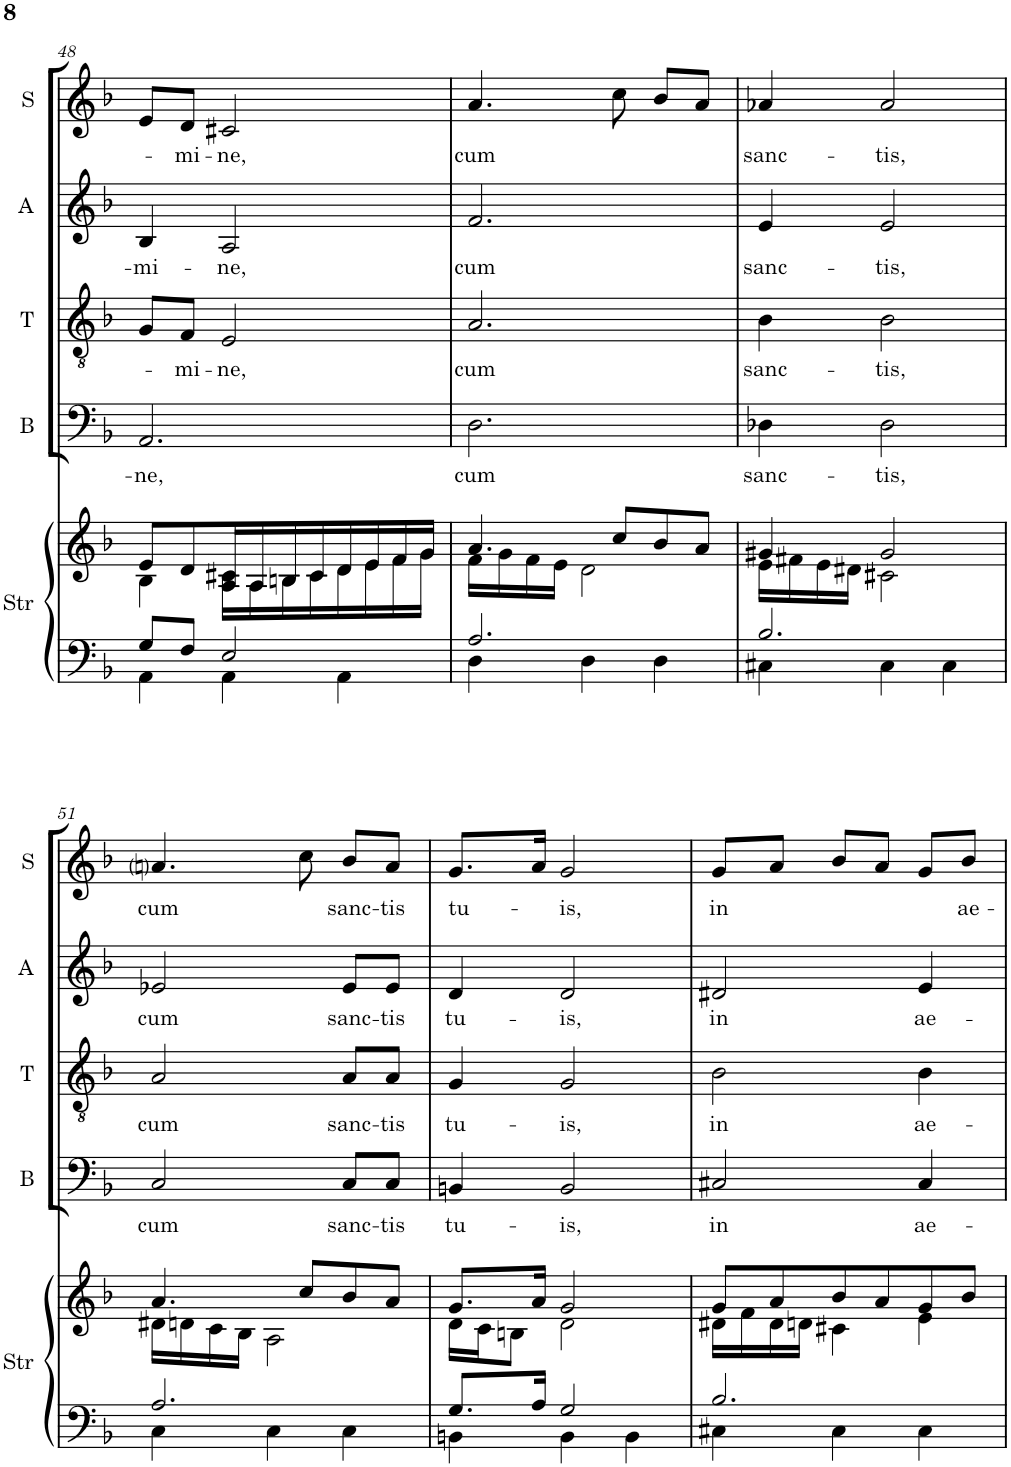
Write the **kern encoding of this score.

**kern	**kern	**kern	**text	**kern	**text	**kern	**text	**kern	**text
*part5	*part5	*part4	*part4	*part3	*part3	*part2	*part2	*part1	*part1
*staff6	*staff5	*staff4	*staff4	*staff3	*staff3	*staff2	*staff2	*staff1	*staff1
*I"Strings	*	*I"Bass	*	*I"Tenor	*	*I"Alto	*	*I"Soprano	*
*I'Str	*	*I'B	*	*I'T	*	*I'A	*	*I'S	*
!!LO:PB:g=z
*clefF4	*clefG2	*clefF4	*	*clefGv2	*	*clefG2	*	*clefG2	*
*k[b-]	*k[b-]	*k[b-]	*	*k[b-]	*	*k[b-]	*	*k[b-]	*
*F:	*F:	*F:	*	*F:	*	*F:	*	*F:	*
*M3/4	*M3/4	*M3/4	*	*M3/4	*	*M3/4	*	*M3/4	*
=48	=48	=48	=48	=48	=48	=48	=48	=48	=48
*^	*^	*	*	*	*	*	*	*	*
!	!	!	!	!	!LO:LY:b	!	!	!	!LO:LY:b	!	!
8G/L	4AA\	8e/L	4B-\	2.AA/	-ne,	8G/L	.	4B-/	-mi-	8e/L	.
!	!	!	!	!	!	!	!LO:LY:b	!	!	!	!LO:LY:b
8F/J	.	8d/	.	.	.	8F/J	-mi-	.	.	8d/J	-mi-
!	!	!	!	!	!	!	!LO:LY:b	!	!LO:LY:b	!	!LO:LY:b
2E/	4AA\	16A/ 16c#X/L	16A\ 16c#\LL	.	.	2E/	-ne,	2A/	-ne,	2c#X/	-ne,
.	.	16A/	16A\	.	.	.	.	.	.	.	.
.	.	16Bn/	16B\	.	.	.	.	.	.	.	.
.	.	16c#/	16c#\	.	.	.	.	.	.	.	.
.	4AA\	16d/	16d\	.	.	.	.	.	.	.	.
.	.	16e/	16e\	.	.	.	.	.	.	.	.
.	.	16f/	16f\	.	.	.	.	.	.	.	.
.	.	16g/JJ	16g\JJ	.	.	.	.	.	.	.	.
=49	=49	=49	=49	=49	=49	=49	=49	=49	=49	=49	=49
!	!	!	!	!	!LO:LY:b	!	!LO:LY:b	!	!LO:LY:b	!	!LO:LY:b
2.A/	4D\	4.a/	16f\LL	2.D\	cum	2.A/	cum	2.f/	cum	4.a/	cum
.	.	.	16g\	.	.	.	.	.	.	.	.
.	.	.	16f\	.	.	.	.	.	.	.	.
.	.	.	16e\JJ	.	.	.	.	.	.	.	.
.	4D\	.	2d\	.	.	.	.	.	.	.	.
.	.	8cc/L	.	.	.	.	.	.	.	8cc\	.
.	4D\	8b-/	.	.	.	.	.	.	.	8b-/L	.
.	.	8a/J	.	.	.	.	.	.	.	8a/J	.
=50	=50	=50	=50	=50	=50	=50	=50	=50	=50	=50	=50
!	!	!	!	!	!LO:LY:b	!	!LO:LY:b	!	!LO:LY:b	!	!LO:LY:b
2.B-/	4C#X\	4g#X/	16e\LL	4D-X\	sanc-	4B-\	sanc-	4e/	sanc-	4a-X/	sanc-
.	.	.	16f#X\	.	.	.	.	.	.	.	.
.	.	.	16e\	.	.	.	.	.	.	.	.
.	.	.	16d#X\JJ	.	.	.	.	.	.	.	.
!	!	!	!	!	!LO:LY:b	!	!LO:LY:b	!	!LO:LY:b	!	!LO:LY:b
.	4C#\	2g#/	2c#X\	2D-\	-tis,	2B-\	-tis,	2e/	-tis,	2a-/	-tis,
.	4C#\	.	.	.	.	.	.	.	.	.	.
!!LO:LB:g=z
=51	=51	=51	=51	=51	=51	=51	=51	=51	=51	=51	=51
!	!	!	!	!	!LO:LY:b	!	!LO:LY:b	!	!LO:LY:b	!	!LO:LY:b
2.A/	4C\	4.a/	16d#X\LL	2C/	cum	2A/	cum	2e-X/	cum	4.ani/	cum
.	.	.	16dn\	.	.	.	.	.	.	.	.
.	.	.	16c\	.	.	.	.	.	.	.	.
.	.	.	16B-\JJ	.	.	.	.	.	.	.	.
.	4C\	.	2A\	.	.	.	.	.	.	.	.
.	.	8cc/L	.	.	.	.	.	.	.	8cc\	.
!	!	!	!	!	!LO:LY:b	!	!LO:LY:b	!	!LO:LY:b	!	!LO:LY:b
.	4C\	8b-/	.	8C/L	sanc-	8A/L	sanc-	8e-/L	sanc-	8b-/L	sanc-
!	!	!	!	!	!LO:LY:b	!	!LO:LY:b	!	!LO:LY:b	!	!LO:LY:b
.	.	8a/J	.	8C/J	-tis	8A/J	-tis	8e-/J	-tis	8a/J	-tis
=52	=52	=52	=52	=52	=52	=52	=52	=52	=52	=52	=52
!	!	!	!	!	!LO:LY:b	!	!LO:LY:b	!	!LO:LY:b	!	!LO:LY:b
8.G/L	4BBn\	8.g/L	16d\LL	4BBn/	tu-	4G/	tu-	4d/	tu-	8.g/L	tu-
.	.	.	16c\J	.	.	.	.	.	.	.	.
.	.	.	8Bn\J	.	.	.	.	.	.	.	.
16A/Jk	.	16a/Jk	.	.	.	.	.	.	.	16a/Jk	.
!	!	!	!	!	!LO:LY:b	!	!LO:LY:b	!	!LO:LY:b	!	!LO:LY:b
2G/	4BB\	2g/	2d\	2BB/	-is,	2G/	-is,	2d/	-is,	2g/	-is,
.	4BB\	.	.	.	.	.	.	.	.	.	.
=53	=53	=53	=53	=53	=53	=53	=53	=53	=53	=53	=53
!	!	!	!	!	!LO:LY:b	!	!LO:LY:b	!	!LO:LY:b	!	!LO:LY:b
2.B-/	4C#X\	8g/L	16d#X\LL	2C#X/	in	2B-\	in	2d#X/	in	8g/L	in
.	.	.	16f\	.	.	.	.	.	.	.	.
.	.	8a/	16d#\	.	.	.	.	.	.	8a/J	.
.	.	.	16dn\JJ	.	.	.	.	.	.	.	.
.	4C#\	8b-/	4c#X\	.	.	.	.	.	.	8b-/L	.
.	.	8a/	.	.	.	.	.	.	.	8a/J	.
!	!	!	!	!	!LO:LY:b	!	!LO:LY:b	!	!LO:LY:b	!	!
.	4C#\	8g/	4e\	4C#/	ae-	4B-\	ae-	4e/	ae-	8g/L	.
!	!	!	!	!	!	!	!	!	!	!	!LO:LY:b
.	.	8b-/J	.	.	.	.	.	.	.	8b-/J	ae-
*v	*v	*	*	*	*	*	*	*	*	*	*
*	*v	*v	*	*	*	*	*	*	*	*
=	=	=	=	=	=	=	=	=	=
*-	*-	*-	*-	*-	*-	*-	*-	*-	*-
